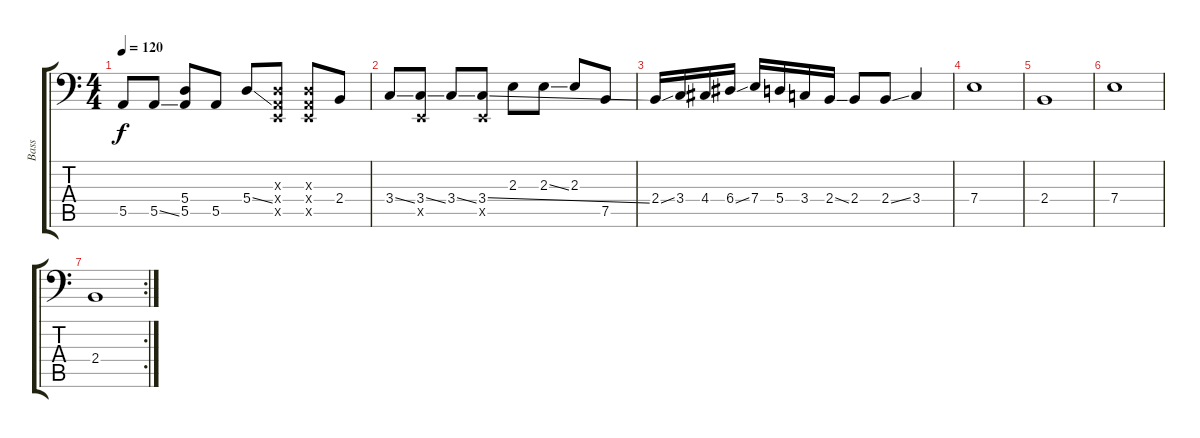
\track ("Bass" "Bass") {instrument acousticbass}
\staff {score tabs}
\tuning (C3 G2 D2 A1 E1 B0) {hide}
\ts (4 4)
\tempo 120
\clef f4
\ks c
5.5.8{dy f} 5.5{ss}.8 (5.4 5.5).8 5.5.8 5.4{ss}.8 (0.3{x} 0.4{x} 0.5{x}).8 (0.3{x} 0.4{x} 0.5{x}).8 2.4.8 |
3.4{ss}.8 (3.4{ss} 0.5{x}).8 3.4{ss}.8 (3.4{ss} 0.5{x}).8 2.3.8 2.3{ss}.8 2.3.8 7.5.8 |
2.4{ss}.16 3.4.16 4.4.16 6.4{ss}.16 7.4.16 5.4.16 3.4.16 2.4{ss}.16 2.4.8 2.4{ss}.8 3.4.4 |
7.4.1 |
2.4.1 |
7.4.1 |
\rc 2
2.4.1
